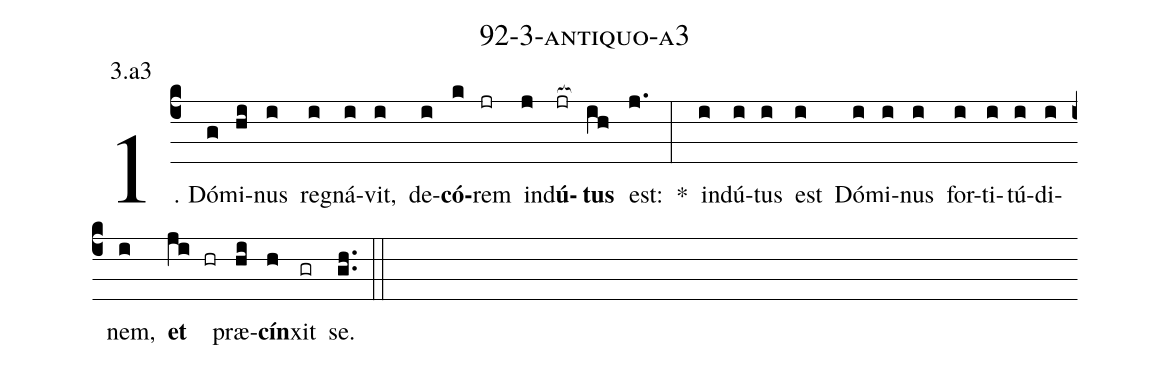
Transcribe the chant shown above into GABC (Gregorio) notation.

name: 92-3-antiquo-a3;
annotation: 3.a3;
%%
(c4)1. Dó(g)mi(hi)nus(i) re(i)gná(i)vit,(i) de(i)<b>có</b>(k)rem(jr) ind(j)<b>ú</b>(jr[ocb:1{])<b>tus</b>(ih[ocb:0}]) est:(j.) *(:) ind(i)ú(i)tus(i) est(i) Dó(i)mi(i)nus(i) for(i)ti(i)tú(i)di(i)nem,(i) <b>et</b>(ji hr) præ(hi)<b>cín</b>(h)xit(gr) se.(gh..) (::)
